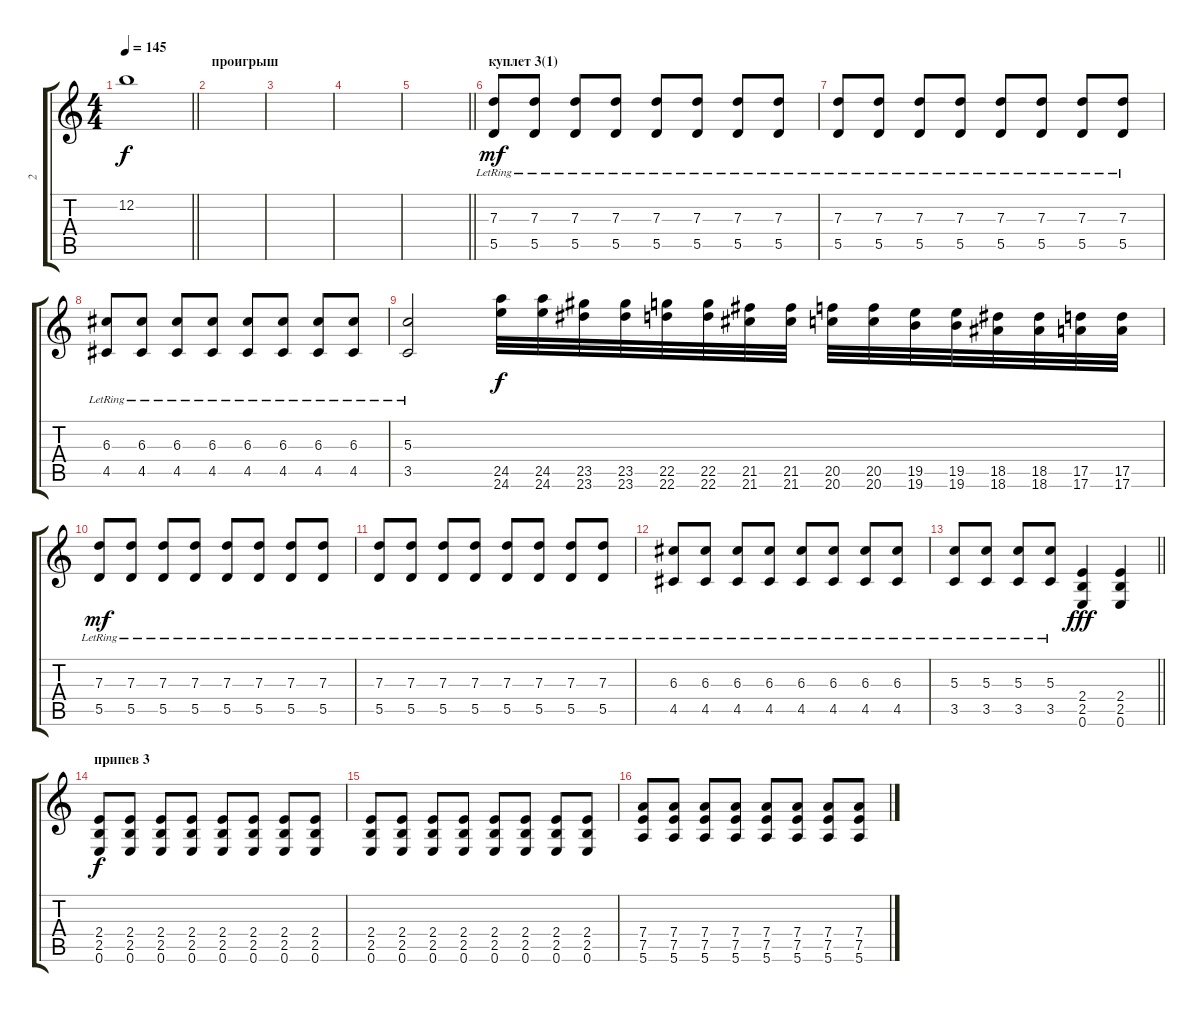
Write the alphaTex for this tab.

\track ("2" "2") {instrument distortionguitar}
\staff {score tabs}
\tuning (E4 B3 G3 D3 A2 E2) {hide}
\ts (4 4)
\tempo 145
\clef g2
\barLineRight lightlight
\ks c
12.2.1{dy f} |
\section ("" "проигрыш")
|
|
|
\barLineRight lightlight
|
\section ("" "куплет 3(1)")
(7.3{lr} 5.5{lr}).8{dy mf} (7.3{lr} 5.5{lr}).8 (7.3{lr} 5.5{lr}).8 (7.3{lr} 5.5{lr}).8 (7.3{lr} 5.5{lr}).8 (7.3{lr} 5.5{lr}).8 (7.3{lr} 5.5{lr}).8 (7.3{lr} 5.5{lr}).8 |
(7.3{lr} 5.5{lr}).8 (7.3{lr} 5.5{lr}).8 (7.3{lr} 5.5{lr}).8 (7.3{lr} 5.5{lr}).8 (7.3{lr} 5.5{lr}).8 (7.3{lr} 5.5{lr}).8 (7.3{lr} 5.5{lr}).8 (7.3{lr} 5.5{lr}).8 |
(6.3{lr} 4.5{lr}).8 (6.3{lr} 4.5{lr}).8 (6.3{lr} 4.5{lr}).8 (6.3{lr} 4.5{lr}).8 (6.3{lr} 4.5{lr}).8 (6.3{lr} 4.5{lr}).8 (6.3{lr} 4.5{lr}).8 (6.3{lr} 4.5{lr}).8 |
(5.3{lr} 3.5{lr}).2 (24.5 24.6).32{dy f} (24.5 24.6).32 (23.5 23.6).32 (23.5 23.6).32 (22.5 22.6).32 (22.5 22.6).32 (21.5 21.6).32 (21.5 21.6).32 (20.5 20.6).32 (20.5 20.6).32 (19.5 19.6).32 (19.5 19.6).32 (18.5 18.6).32 (18.5 18.6).32 (17.5 17.6).32 (17.5 17.6).32 |
(7.3{lr} 5.5{lr}).8{dy mf} (7.3{lr} 5.5{lr}).8 (7.3{lr} 5.5{lr}).8 (7.3{lr} 5.5{lr}).8 (7.3{lr} 5.5{lr}).8 (7.3{lr} 5.5{lr}).8 (7.3{lr} 5.5{lr}).8 (7.3{lr} 5.5{lr}).8 |
(7.3{lr} 5.5{lr}).8 (7.3{lr} 5.5{lr}).8 (7.3{lr} 5.5{lr}).8 (7.3{lr} 5.5{lr}).8 (7.3{lr} 5.5{lr}).8 (7.3{lr} 5.5{lr}).8 (7.3{lr} 5.5{lr}).8 (7.3{lr} 5.5{lr}).8 |
(6.3{lr} 4.5{lr}).8 (6.3{lr} 4.5{lr}).8 (6.3{lr} 4.5{lr}).8 (6.3{lr} 4.5{lr}).8 (6.3{lr} 4.5{lr}).8 (6.3{lr} 4.5{lr}).8 (6.3{lr} 4.5{lr}).8 (6.3{lr} 4.5{lr}).8 |
\barLineRight lightlight
(5.3{lr} 3.5{lr}).8 (5.3{lr} 3.5{lr}).8 (5.3{lr} 3.5{lr}).8 (5.3{lr} 3.5{lr}).8 (2.4 2.5 0.6).4{dy fff} (2.4 2.5 0.6).4 |
\section ("" "припев 3")
(2.4 2.5 0.6).8{dy f} (2.4 2.5 0.6).8 (2.4 2.5 0.6).8 (2.4 2.5 0.6).8 (2.4 2.5 0.6).8 (2.4 2.5 0.6).8 (2.4 2.5 0.6).8 (2.4 2.5 0.6).8 |
(2.4 2.5 0.6).8 (2.4 2.5 0.6).8 (2.4 2.5 0.6).8 (2.4 2.5 0.6).8 (2.4 2.5 0.6).8 (2.4 2.5 0.6).8 (2.4 2.5 0.6).8 (2.4 2.5 0.6).8 |
(7.4 7.5 5.6).8 (7.4 7.5 5.6).8 (7.4 7.5 5.6).8 (7.4 7.5 5.6).8 (7.4 7.5 5.6).8 (7.4 7.5 5.6).8 (7.4 7.5 5.6).8 (7.4 7.5 5.6).8
